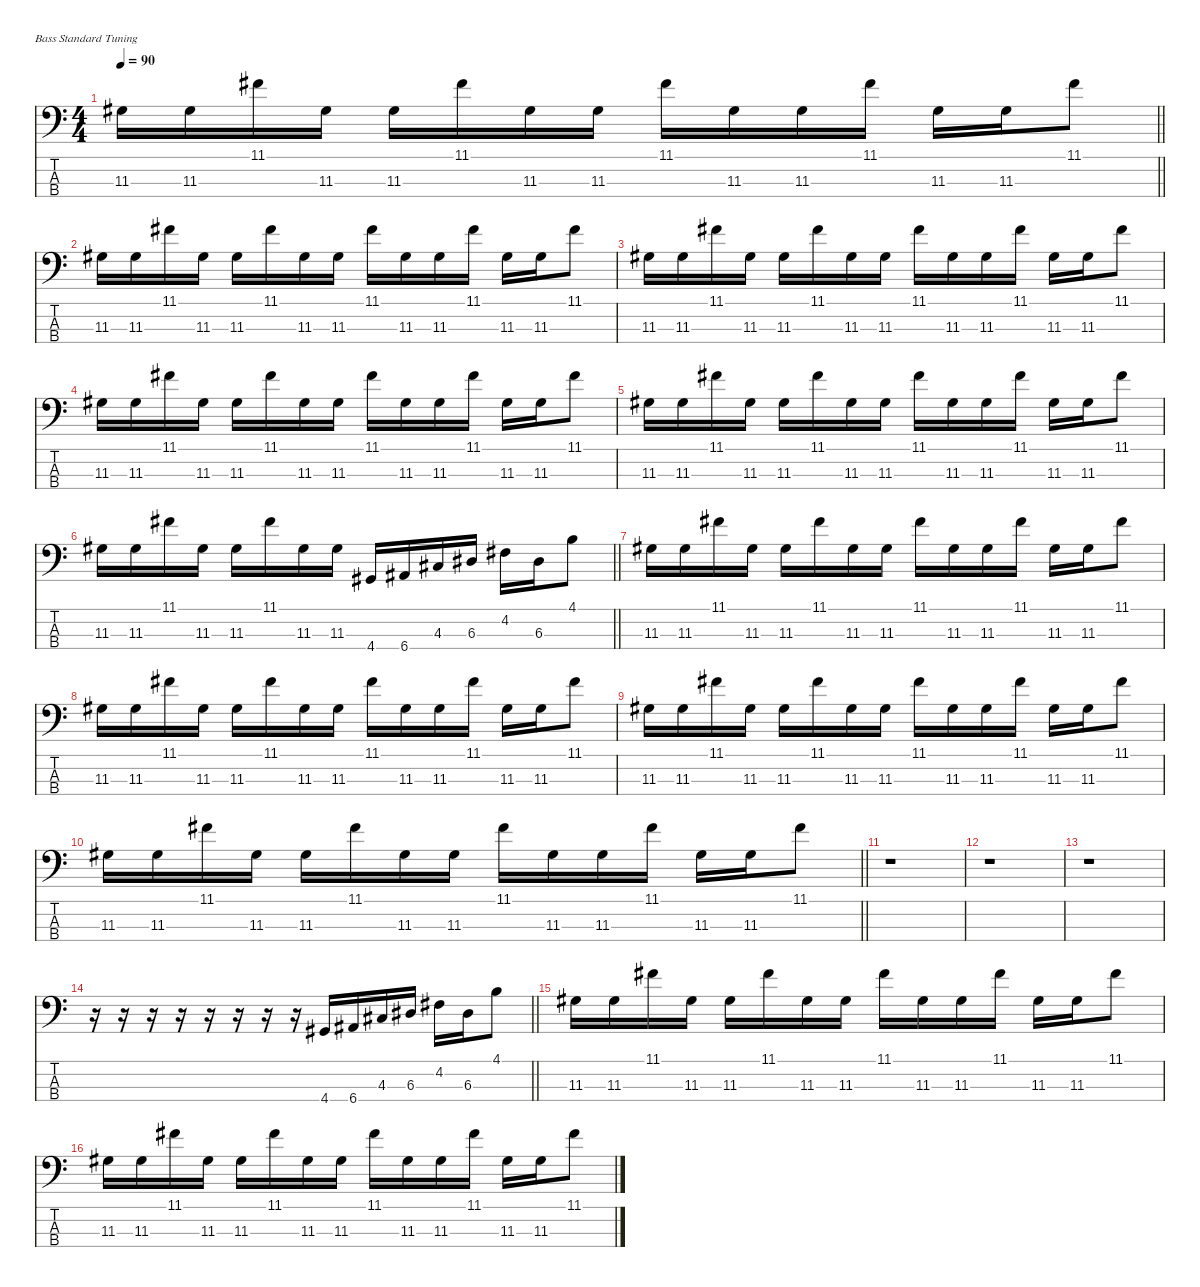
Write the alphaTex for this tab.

\defaultSystemsLayout 4
\hideDynamics
\bracketExtendMode nobrackets
\singleTrackTrackNamePolicy hidden
\multiTrackTrackNamePolicy hidden
\otherSystemsTrackNameOrientation horizontal
\track ("Overdriven bass" "el.bs.") {instrument electricbasspick}
\staff {score tabs}
\tuning (G2 D2 A1 E1)
\ts (4 4)
\tempo 90
\clef f4
\barLineRight lightlight
\ks c
11.3{acc #}.16{dy f beam Down} 11.3{acc #}.16{beam Down} 11.1{acc #}.16{beam Down} 11.3{acc #}.16{beam Down} 11.3{acc #}.16{beam Down} 11.1{acc #}.16{beam Down} 11.3{acc #}.16{beam Down} 11.3{acc #}.16{beam Down} 11.1{acc #}.16{beam Down} 11.3{acc #}.16{beam Down} 11.3{acc #}.16{beam Down} 11.1{acc #}.16{beam Down} 11.3{acc #}.16{beam Down} 11.3{acc #}.16{beam Down} 11.1{acc #}.8{beam Down} |
11.3{acc #}.16{beam Down} 11.3{acc #}.16{beam Down} 11.1{acc #}.16{beam Down} 11.3{acc #}.16{beam Down} 11.3{acc #}.16{beam Down} 11.1{acc #}.16{beam Down} 11.3{acc #}.16{beam Down} 11.3{acc #}.16{beam Down} 11.1{acc #}.16{beam Down} 11.3{acc #}.16{beam Down} 11.3{acc #}.16{beam Down} 11.1{acc #}.16{beam Down} 11.3{acc #}.16{beam Down} 11.3{acc #}.16{beam Down} 11.1{acc #}.8{beam Down} |
11.3{acc #}.16{beam Down} 11.3{acc #}.16{beam Down} 11.1{acc #}.16{beam Down} 11.3{acc #}.16{beam Down} 11.3{acc #}.16{beam Down} 11.1{acc #}.16{beam Down} 11.3{acc #}.16{beam Down} 11.3{acc #}.16{beam Down} 11.1{acc #}.16{beam Down} 11.3{acc #}.16{beam Down} 11.3{acc #}.16{beam Down} 11.1{acc #}.16{beam Down} 11.3{acc #}.16{beam Down} 11.3{acc #}.16{beam Down} 11.1{acc #}.8{beam Down} |
11.3{acc #}.16{beam Down} 11.3{acc #}.16{beam Down} 11.1{acc #}.16{beam Down} 11.3{acc #}.16{beam Down} 11.3{acc #}.16{beam Down} 11.1{acc #}.16{beam Down} 11.3{acc #}.16{beam Down} 11.3{acc #}.16{beam Down} 11.1{acc #}.16{beam Down} 11.3{acc #}.16{beam Down} 11.3{acc #}.16{beam Down} 11.1{acc #}.16{beam Down} 11.3{acc #}.16{beam Down} 11.3{acc #}.16{beam Down} 11.1{acc #}.8{beam Down} |
11.3{acc #}.16{beam Down} 11.3{acc #}.16{beam Down} 11.1{acc #}.16{beam Down} 11.3{acc #}.16{beam Down} 11.3{acc #}.16{beam Down} 11.1{acc #}.16{beam Down} 11.3{acc #}.16{beam Down} 11.3{acc #}.16{beam Down} 11.1{acc #}.16{beam Down} 11.3{acc #}.16{beam Down} 11.3{acc #}.16{beam Down} 11.1{acc #}.16{beam Down} 11.3{acc #}.16{beam Down} 11.3{acc #}.16{beam Down} 11.1{acc #}.8{beam Down} |
\barLineRight lightlight
11.3{acc #}.16{beam Down} 11.3{acc #}.16{beam Down} 11.1{acc #}.16{beam Down} 11.3{acc #}.16{beam Down} 11.3{acc #}.16{beam Down} 11.1{acc #}.16{beam Down} 11.3{acc #}.16{beam Down} 11.3{acc #}.16{beam Down} 4.4{acc #}.16{beam Up} 6.4{acc #}.16{beam Up} 4.3{acc #}.16{beam Up} 6.3{acc #}.16{beam Up} 4.2{acc #}.16{beam Down} 6.3{acc #}.16{beam Down} 4.1.8{beam Down} |
11.3{acc #}.16{beam Down} 11.3{acc #}.16{beam Down} 11.1{acc #}.16{beam Down} 11.3{acc #}.16{beam Down} 11.3{acc #}.16{beam Down} 11.1{acc #}.16{beam Down} 11.3{acc #}.16{beam Down} 11.3{acc #}.16{beam Down} 11.1{acc #}.16{beam Down} 11.3{acc #}.16{beam Down} 11.3{acc #}.16{beam Down} 11.1{acc #}.16{beam Down} 11.3{acc #}.16{beam Down} 11.3{acc #}.16{beam Down} 11.1{acc #}.8{beam Down} |
11.3{acc #}.16{beam Down} 11.3{acc #}.16{beam Down} 11.1{acc #}.16{beam Down} 11.3{acc #}.16{beam Down} 11.3{acc #}.16{beam Down} 11.1{acc #}.16{beam Down} 11.3{acc #}.16{beam Down} 11.3{acc #}.16{beam Down} 11.1{acc #}.16{beam Down} 11.3{acc #}.16{beam Down} 11.3{acc #}.16{beam Down} 11.1{acc #}.16{beam Down} 11.3{acc #}.16{beam Down} 11.3{acc #}.16{beam Down} 11.1{acc #}.8{beam Down} |
11.3{acc #}.16{beam Down} 11.3{acc #}.16{beam Down} 11.1{acc #}.16{beam Down} 11.3{acc #}.16{beam Down} 11.3{acc #}.16{beam Down} 11.1{acc #}.16{beam Down} 11.3{acc #}.16{beam Down} 11.3{acc #}.16{beam Down} 11.1{acc #}.16{beam Down} 11.3{acc #}.16{beam Down} 11.3{acc #}.16{beam Down} 11.1{acc #}.16{beam Down} 11.3{acc #}.16{beam Down} 11.3{acc #}.16{beam Down} 11.1{acc #}.8{beam Down} |
\barLineRight lightlight
11.3{acc #}.16{beam Down} 11.3{acc #}.16{beam Down} 11.1{acc #}.16{beam Down} 11.3{acc #}.16{beam Down} 11.3{acc #}.16{beam Down} 11.1{acc #}.16{beam Down} 11.3{acc #}.16{beam Down} 11.3{acc #}.16{beam Down} 11.1{acc #}.16{beam Down} 11.3{acc #}.16{beam Down} 11.3{acc #}.16{beam Down} 11.1{acc #}.16{beam Down} 11.3{acc #}.16{beam Down} 11.3{acc #}.16{beam Down} 11.1{acc #}.8{beam Down} |
r.1{beam Down} |
r.1{beam Down} |
r.1{beam Down} |
\barLineRight lightlight
r.16{beam Down} r.16{beam Down} r.16{beam Down} r.16{beam Down} r.16{beam Down} r.16{beam Down} r.16{beam Down} r.16{beam Down} 4.4{acc #}.16{beam Up} 6.4{acc #}.16{beam Up} 4.3{acc #}.16{beam Up} 6.3{acc #}.16{beam Up} 4.2{acc #}.16{beam Down} 6.3{acc #}.16{beam Down} 4.1.8{beam Down} |
11.3{acc #}.16{beam Down} 11.3{acc #}.16{beam Down} 11.1{acc #}.16{beam Down} 11.3{acc #}.16{beam Down} 11.3{acc #}.16{beam Down} 11.1{acc #}.16{beam Down} 11.3{acc #}.16{beam Down} 11.3{acc #}.16{beam Down} 11.1{acc #}.16{beam Down} 11.3{acc #}.16{beam Down} 11.3{acc #}.16{beam Down} 11.1{acc #}.16{beam Down} 11.3{acc #}.16{beam Down} 11.3{acc #}.16{beam Down} 11.1{acc #}.8{beam Down} |
11.3{acc #}.16{beam Down} 11.3{acc #}.16{beam Down} 11.1{acc #}.16{beam Down} 11.3{acc #}.16{beam Down} 11.3{acc #}.16{beam Down} 11.1{acc #}.16{beam Down} 11.3{acc #}.16{beam Down} 11.3{acc #}.16{beam Down} 11.1{acc #}.16{beam Down} 11.3{acc #}.16{beam Down} 11.3{acc #}.16{beam Down} 11.1{acc #}.16{beam Down} 11.3{acc #}.16{beam Down} 11.3{acc #}.16{beam Down} 11.1{acc #}.8{beam Down}
